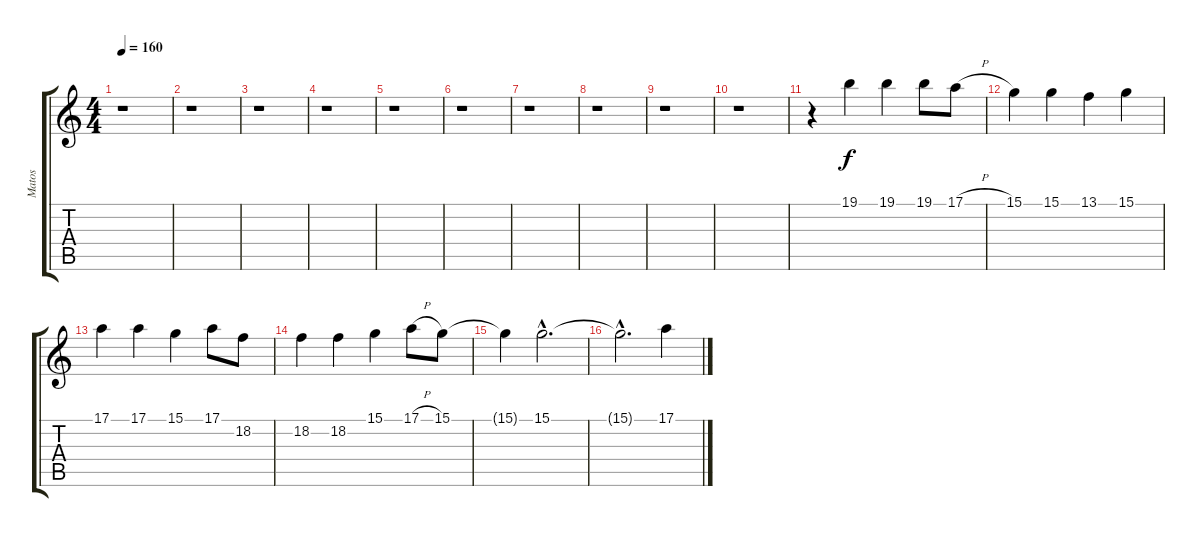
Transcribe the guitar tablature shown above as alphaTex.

\track ("Matos" "Matos") {instrument stringensemble1}
\staff {score tabs}
\tuning (E4 B3 G3 D3 A2 E2) {hide}
\ts (4 4)
\tempo 160
\clef g2
\ks c
r.1{dy f} |
r.1 |
r.1 |
r.1 |
r.1 |
r.1 |
r.1 |
r.1 |
r.1 |
r.1 |
r.4 19.1.4 19.1.4 19.1.8 17.1{h}.8 |
15.1.4 15.1.4 13.1.4 15.1.4 |
17.1.4 17.1.4 15.1.4 17.1.8 18.2.8 |
18.2.4 18.2.4 15.1.4 17.1{h}.8 15.1.8 |
15.1{t}.4 15.1{hac}.2{d} |
15.1{hac t}.2{d} 17.1{h}.4
